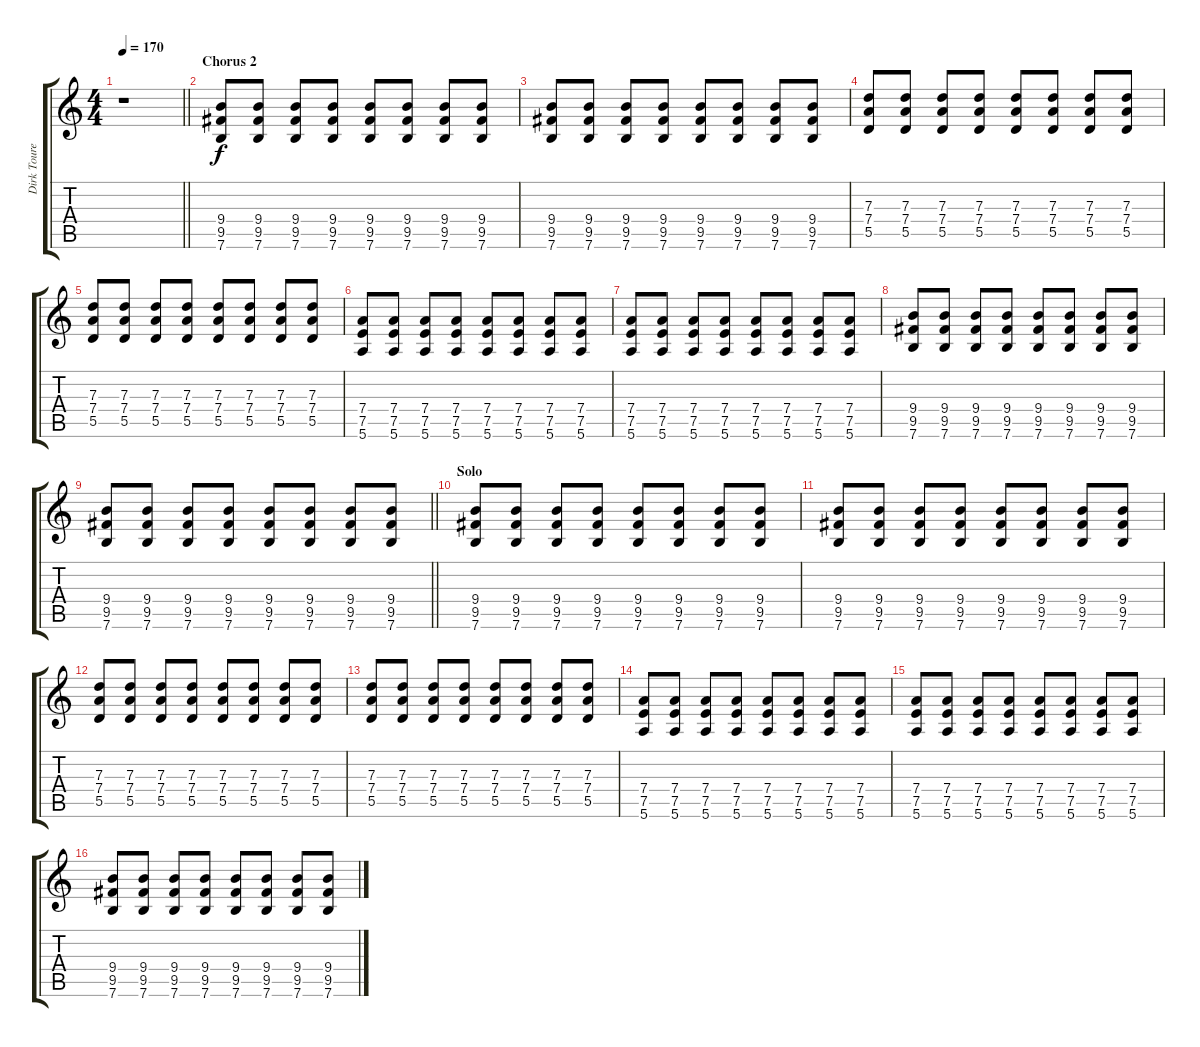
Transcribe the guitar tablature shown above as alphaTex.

\track ("Dirk Tourette (Rhythm)" "Dirk Toure") {instrument distortionguitar}
\staff {score tabs}
\tuning (E4 B3 G3 D3 A2 E2) {hide}
\ts (4 4)
\tempo 170
\clef g2
\barLineRight lightlight
\ks c
r.1{dy f} |
\section ("" "Chorus 2")
(9.4 9.5 7.6).8 (9.4 9.5 7.6).8 (9.4 9.5 7.6).8 (9.4 9.5 7.6).8 (9.4 9.5 7.6).8 (9.4 9.5 7.6).8 (9.4 9.5 7.6).8 (9.4 9.5 7.6).8 |
(9.4 9.5 7.6).8 (9.4 9.5 7.6).8 (9.4 9.5 7.6).8 (9.4 9.5 7.6).8 (9.4 9.5 7.6).8 (9.4 9.5 7.6).8 (9.4 9.5 7.6).8 (9.4 9.5 7.6).8 |
(7.3 7.4 5.5).8 (7.3 7.4 5.5).8 (7.3 7.4 5.5).8 (7.3 7.4 5.5).8 (7.3 7.4 5.5).8 (7.3 7.4 5.5).8 (7.3 7.4 5.5).8 (7.3 7.4 5.5).8 |
(7.3 7.4 5.5).8 (7.3 7.4 5.5).8 (7.3 7.4 5.5).8 (7.3 7.4 5.5).8 (7.3 7.4 5.5).8 (7.3 7.4 5.5).8 (7.3 7.4 5.5).8 (7.3 7.4 5.5).8 |
(7.4 7.5 5.6).8 (7.4 7.5 5.6).8 (7.4 7.5 5.6).8 (7.4 7.5 5.6).8 (7.4 7.5 5.6).8 (7.4 7.5 5.6).8 (7.4 7.5 5.6).8 (7.4 7.5 5.6).8 |
(7.4 7.5 5.6).8 (7.4 7.5 5.6).8 (7.4 7.5 5.6).8 (7.4 7.5 5.6).8 (7.4 7.5 5.6).8 (7.4 7.5 5.6).8 (7.4 7.5 5.6).8 (7.4 7.5 5.6).8 |
(9.4 9.5 7.6).8 (9.4 9.5 7.6).8 (9.4 9.5 7.6).8 (9.4 9.5 7.6).8 (9.4 9.5 7.6).8 (9.4 9.5 7.6).8 (9.4 9.5 7.6).8 (9.4 9.5 7.6).8 |
\barLineRight lightlight
(9.4 9.5 7.6).8 (9.4 9.5 7.6).8 (9.4 9.5 7.6).8 (9.4 9.5 7.6).8 (9.4 9.5 7.6).8 (9.4 9.5 7.6).8 (9.4 9.5 7.6).8 (9.4 9.5 7.6).8 |
\section ("" "Solo")
(9.4 9.5 7.6).8 (9.4 9.5 7.6).8 (9.4 9.5 7.6).8 (9.4 9.5 7.6).8 (9.4 9.5 7.6).8 (9.4 9.5 7.6).8 (9.4 9.5 7.6).8 (9.4 9.5 7.6).8 |
(9.4 9.5 7.6).8 (9.4 9.5 7.6).8 (9.4 9.5 7.6).8 (9.4 9.5 7.6).8 (9.4 9.5 7.6).8 (9.4 9.5 7.6).8 (9.4 9.5 7.6).8 (9.4 9.5 7.6).8 |
(7.3 7.4 5.5).8 (7.3 7.4 5.5).8 (7.3 7.4 5.5).8 (7.3 7.4 5.5).8 (7.3 7.4 5.5).8 (7.3 7.4 5.5).8 (7.3 7.4 5.5).8 (7.3 7.4 5.5).8 |
(7.3 7.4 5.5).8 (7.3 7.4 5.5).8 (7.3 7.4 5.5).8 (7.3 7.4 5.5).8 (7.3 7.4 5.5).8 (7.3 7.4 5.5).8 (7.3 7.4 5.5).8 (7.3 7.4 5.5).8 |
(7.4 7.5 5.6).8 (7.4 7.5 5.6).8 (7.4 7.5 5.6).8 (7.4 7.5 5.6).8 (7.4 7.5 5.6).8 (7.4 7.5 5.6).8 (7.4 7.5 5.6).8 (7.4 7.5 5.6).8 |
(7.4 7.5 5.6).8 (7.4 7.5 5.6).8 (7.4 7.5 5.6).8 (7.4 7.5 5.6).8 (7.4 7.5 5.6).8 (7.4 7.5 5.6).8 (7.4 7.5 5.6).8 (7.4 7.5 5.6).8 |
(9.4 9.5 7.6).8 (9.4 9.5 7.6).8 (9.4 9.5 7.6).8 (9.4 9.5 7.6).8 (9.4 9.5 7.6).8 (9.4 9.5 7.6).8 (9.4 9.5 7.6).8 (9.4 9.5 7.6).8
